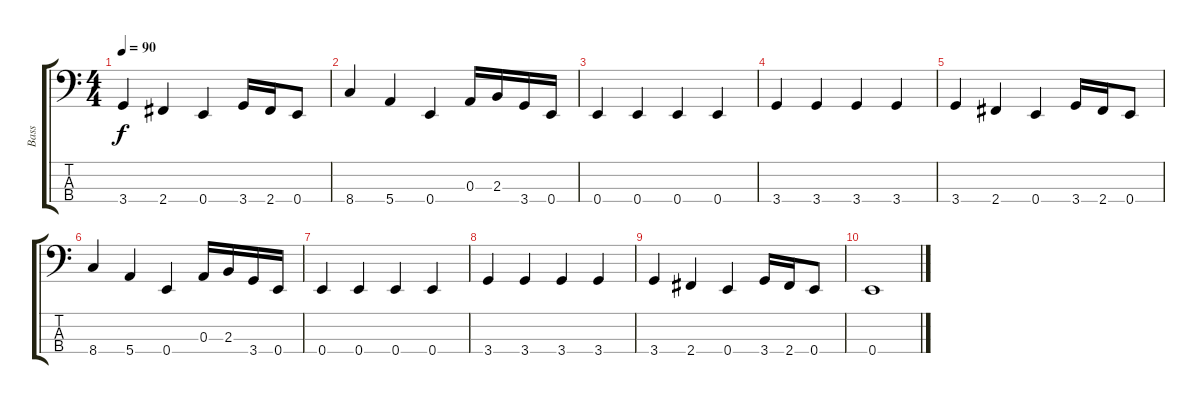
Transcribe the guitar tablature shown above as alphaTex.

\track ("Bass" "Bass") {instrument electricbassfinger}
\staff {score tabs}
\tuning (G2 D2 A1 E1) {hide}
\ts (4 4)
\tempo 90
\clef f4
\ks c
3.4.4{dy f} 2.4.4 0.4.4 3.4.16 2.4.16 0.4.8 |
8.4.4 5.4.4 0.4.4 0.3.16 2.3.16 3.4.16 0.4.16 |
0.4.4 0.4.4 0.4.4 0.4.4 |
3.4.4 3.4.4 3.4.4 3.4.4 |
3.4.4 2.4.4 0.4.4 3.4.16 2.4.16 0.4.8 |
8.4.4 5.4.4 0.4.4 0.3.16 2.3.16 3.4.16 0.4.16 |
0.4.4 0.4.4 0.4.4 0.4.4 |
3.4.4 3.4.4 3.4.4 3.4.4 |
3.4.4 2.4.4 0.4.4 3.4.16 2.4.16 0.4.8 |
0.4.1
